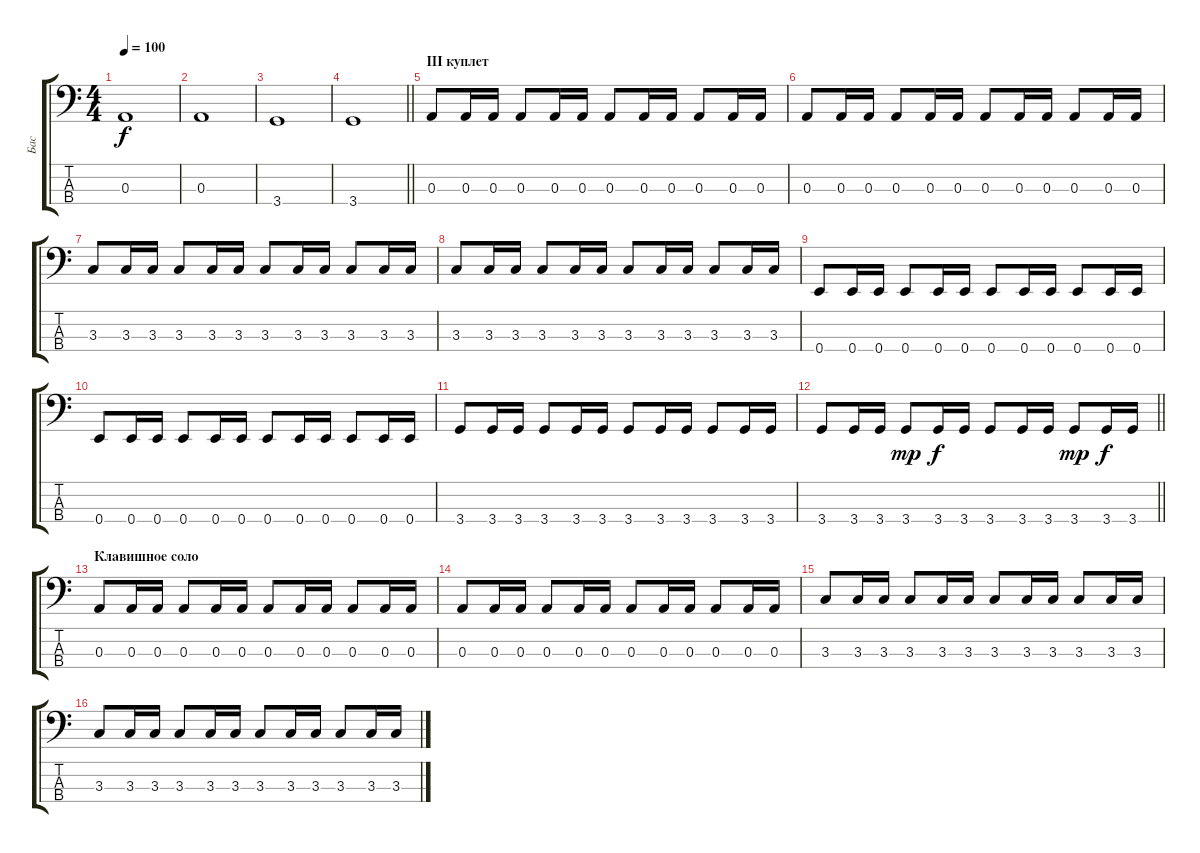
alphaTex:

\track ("Бас" "Бас") {instrument electricbasspick}
\staff {score tabs}
\tuning (G2 D2 A1 E1) {hide}
\ts (4 4)
\tempo 100
\clef f4
\ks aminor
0.3.1{dy f instrument electricbassfinger} |
0.3.1 |
3.4.1 |
\barLineRight lightlight
3.4.1 |
\section ("" "III куплет")
0.3.8{instrument electricbasspick} 0.3.16 0.3.16 0.3.8 0.3.16 0.3.16 0.3.8 0.3.16 0.3.16 0.3.8 0.3.16 0.3.16 |
0.3.8 0.3.16 0.3.16 0.3.8 0.3.16 0.3.16 0.3.8 0.3.16 0.3.16 0.3.8 0.3.16 0.3.16 |
3.3.8 3.3.16 3.3.16 3.3.8 3.3.16 3.3.16 3.3.8 3.3.16 3.3.16 3.3.8 3.3.16 3.3.16 |
3.3.8 3.3.16 3.3.16 3.3.8 3.3.16 3.3.16 3.3.8 3.3.16 3.3.16 3.3.8 3.3.16 3.3.16 |
0.4.8 0.4.16 0.4.16 0.4.8 0.4.16 0.4.16 0.4.8 0.4.16 0.4.16 0.4.8 0.4.16 0.4.16 |
0.4.8 0.4.16 0.4.16 0.4.8 0.4.16 0.4.16 0.4.8 0.4.16 0.4.16 0.4.8 0.4.16 0.4.16 |
3.4.8 3.4.16 3.4.16 3.4.8 3.4.16 3.4.16 3.4.8 3.4.16 3.4.16 3.4.8 3.4.16 3.4.16 |
\barLineRight lightlight
3.4.8 3.4.16 3.4.16 3.4.8{dy mp} 3.4.16{dy f} 3.4.16 3.4.8 3.4.16 3.4.16 3.4.8{dy mp} 3.4.16{dy f} 3.4.16 |
\section ("" "Клавишное соло")
0.3.8 0.3.16 0.3.16 0.3.8 0.3.16 0.3.16 0.3.8 0.3.16 0.3.16 0.3.8 0.3.16 0.3.16 |
0.3.8 0.3.16 0.3.16 0.3.8 0.3.16 0.3.16 0.3.8 0.3.16 0.3.16 0.3.8 0.3.16 0.3.16 |
3.3.8 3.3.16 3.3.16 3.3.8 3.3.16 3.3.16 3.3.8 3.3.16 3.3.16 3.3.8 3.3.16 3.3.16 |
3.3.8 3.3.16 3.3.16 3.3.8 3.3.16 3.3.16 3.3.8 3.3.16 3.3.16 3.3.8 3.3.16 3.3.16
